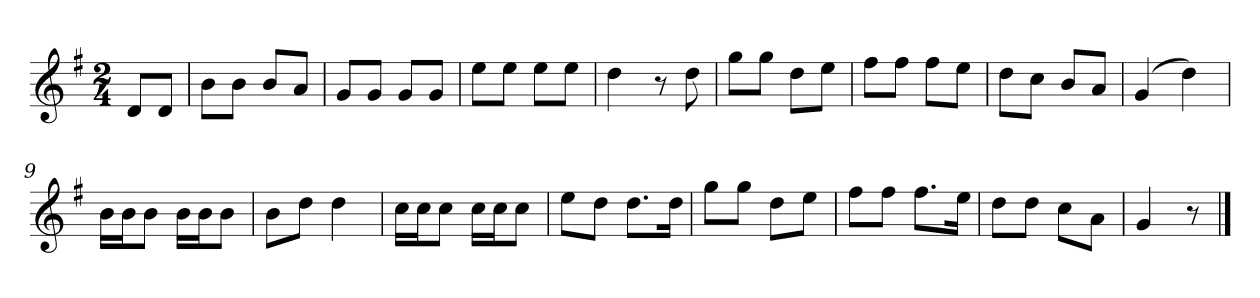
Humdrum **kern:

**kern
*part1
*staff1
*k[f#]
*M2/4
*MM120
=
8dL
8dJ
=1
8bL
8bJ
8bL
8aJ
=2
8gL
8gJ
8gL
8gJ
=3
8eeL
8eeJ
8eeL
8eeJ
=4
4dd
8r
8dd
=5
8ggL
8ggJ
8ddL
8eeJ
=6
8ff#L
8ff#J
8ff#L
8eeJ
=7
8ddL
8ccJ
8bL
8aJ
=8
(4g
4dd)
=9
16bLL
16bJ
8bJ
16bLL
16bJ
8bJ
=10
8bL
8ddJ
4dd
=11
16ccLL
16ccJ
8ccJ
16ccLL
16ccJ
8ccJ
=12
8eeL
8ddJ
8.ddL
16ddJk
=13
8ggL
8ggJ
8ddL
8eeJ
=14
8ff#L
8ff#J
8.ff#L
16eeJk
=15
8ddL
8ddJ
8ccL
8aJ
=16
4g
8r
==
*-
